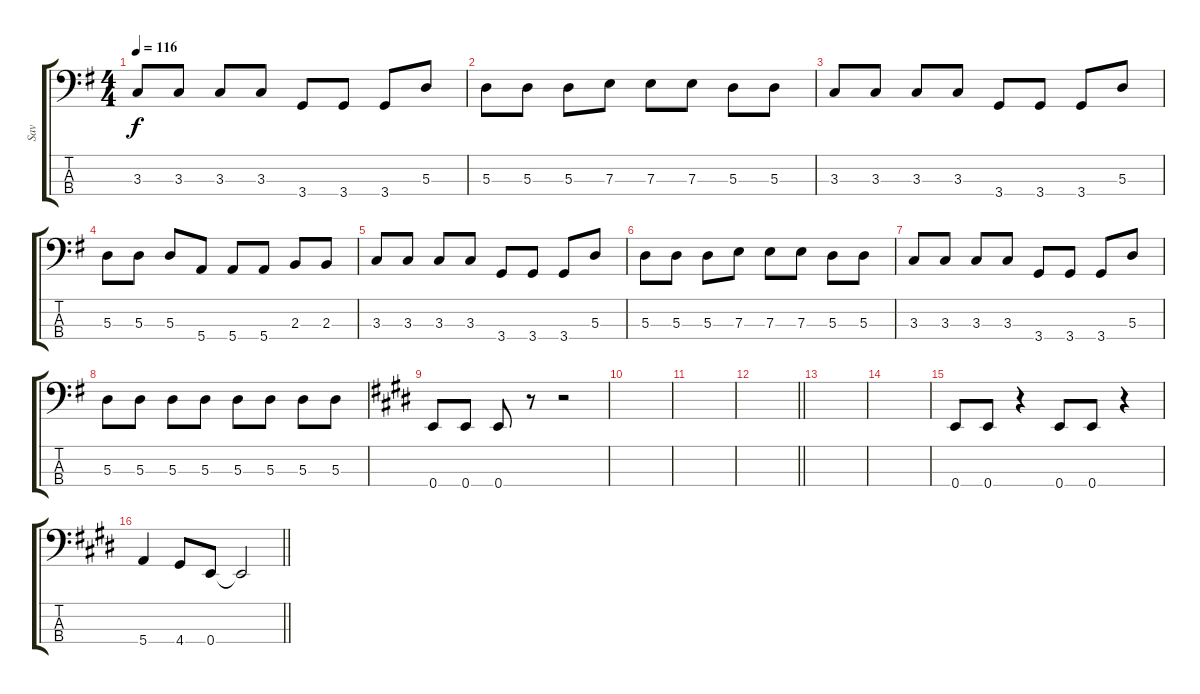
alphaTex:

\track ("Sav" "Sav") {instrument electricbassfinger}
\staff {score tabs}
\tuning (G2 D2 A1 E1) {hide}
\ts (4 4)
\tempo 116
\clef f4
\ks g
3.3.8{dy f} 3.3.8 3.3.8 3.3.8 3.4.8 3.4.8 3.4.8 5.3.8 |
5.3.8 5.3.8 5.3.8 7.3.8 7.3.8 7.3.8 5.3.8 5.3.8 |
3.3.8 3.3.8 3.3.8 3.3.8 3.4.8 3.4.8 3.4.8 5.3.8 |
5.3.8 5.3.8 5.3.8 5.4.8 5.4.8 5.4.8 2.3.8 2.3.8 |
3.3.8 3.3.8 3.3.8 3.3.8 3.4.8 3.4.8 3.4.8 5.3.8 |
5.3.8 5.3.8 5.3.8 7.3.8 7.3.8 7.3.8 5.3.8 5.3.8 |
3.3.8 3.3.8 3.3.8 3.3.8 3.4.8 3.4.8 3.4.8 5.3.8 |
5.3.8 5.3.8 5.3.8 5.3.8 5.3.8 5.3.8 5.3.8 5.3.8 |
\ks e
0.4.8 0.4.8 0.4.8 r.8 r.2 |
|
|
\barLineRight lightlight
|
|
|
0.4.8 0.4.8 r.4 0.4.8 0.4.8 r.4 |
\barLineRight lightlight
5.4.4 4.4.8 0.4.8 0.4{t}.2
